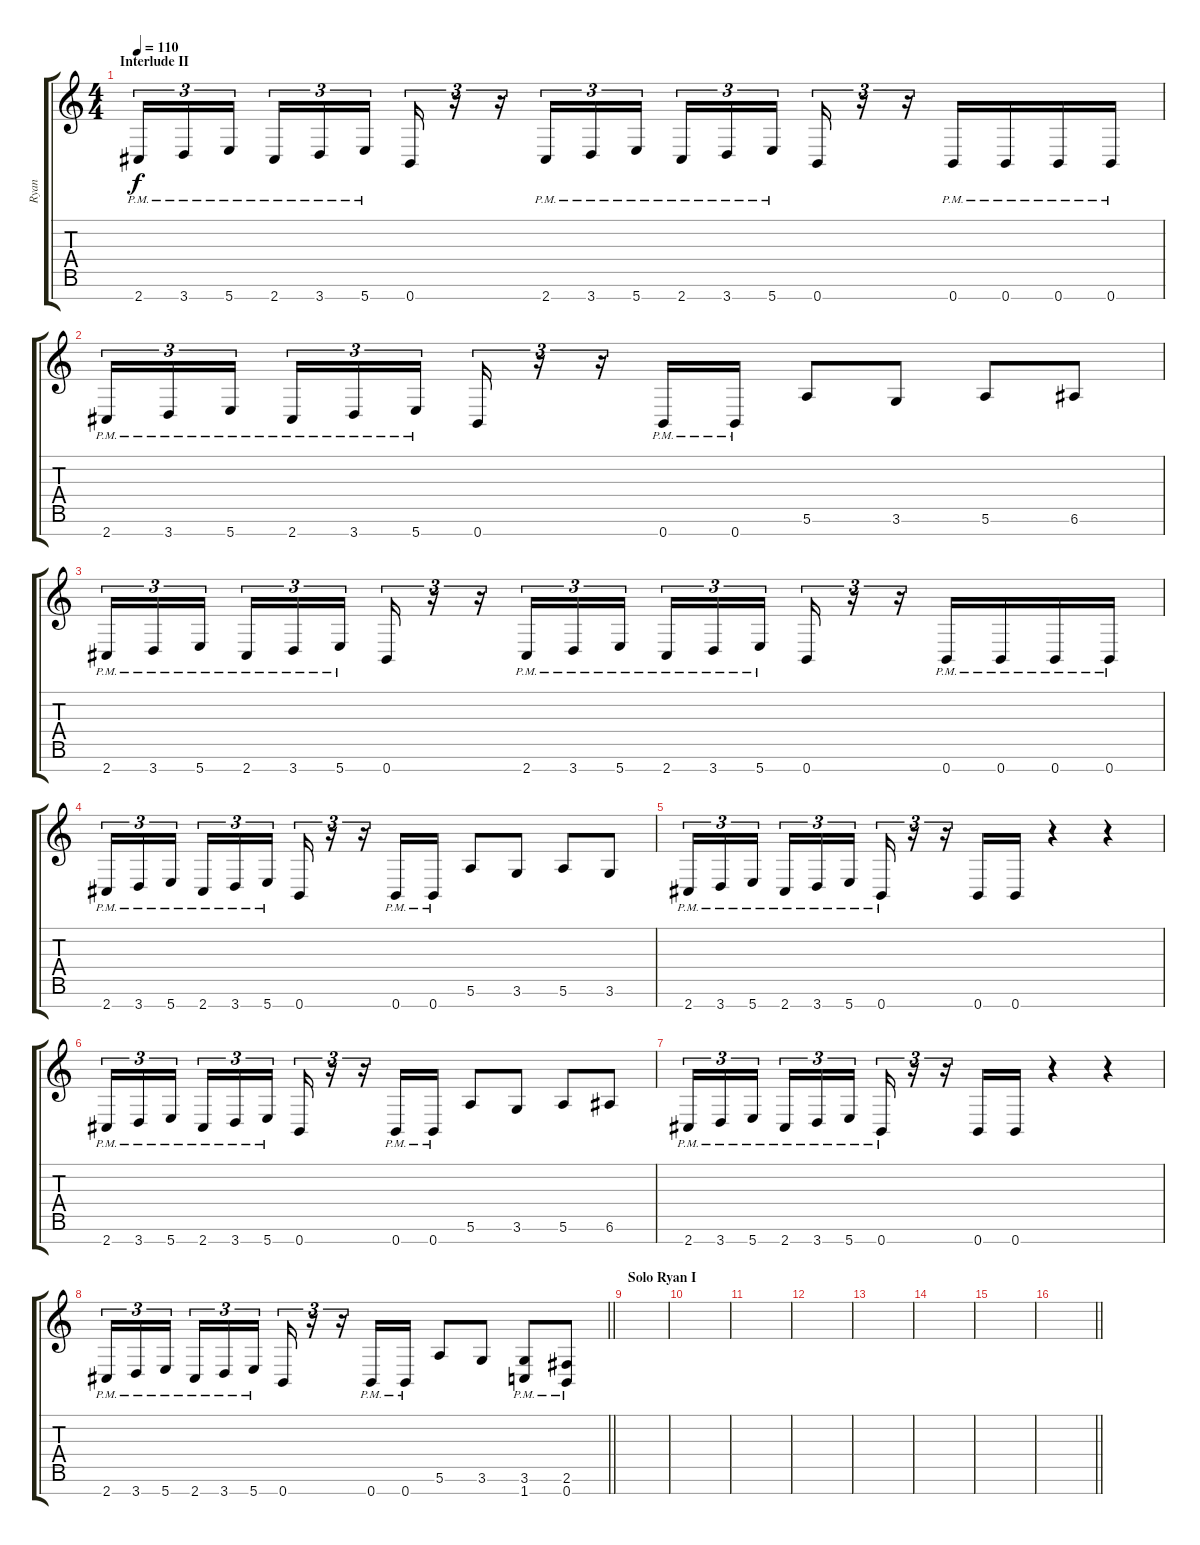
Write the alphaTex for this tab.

\track ("Ryan" "Ryan") {instrument distortionguitar}
\staff {score tabs}
\tuning (E4 B3 G3 D3 A2 E2 B1) {hide}
\ts (4 4)
\section ("" "Interlude II")
\tempo 110
\clef g2
\ks c
2.7{pm}.16{tu (3 2) dy f} 3.7{pm}.16{tu (3 2)} 5.7{pm}.16{tu (3 2) beam splitsecondary} 2.7{pm}.16{tu (3 2)} 3.7{pm}.16{tu (3 2)} 5.7{pm}.16{tu (3 2)} 0.7.16{tu (3 2)} r.16{tu (3 2)} r.16{tu (3 2)} 2.7{pm}.16{tu (3 2)} 3.7{pm}.16{tu (3 2)} 5.7{pm}.16{tu (3 2)} 2.7{pm}.16{tu (3 2)} 3.7{pm}.16{tu (3 2)} 5.7{pm}.16{tu (3 2) beam splitsecondary} 0.7.16{tu (3 2)} r.16{tu (3 2)} r.16{tu (3 2)} 0.7{pm}.16 0.7{pm}.16 0.7{pm}.16 0.7{pm}.16 |
2.7{pm}.16{tu (3 2)} 3.7{pm}.16{tu (3 2)} 5.7{pm}.16{tu (3 2) beam splitsecondary} 2.7{pm}.16{tu (3 2)} 3.7{pm}.16{tu (3 2)} 5.7{pm}.16{tu (3 2)} 0.7.16{tu (3 2)} r.16{tu (3 2)} r.16{tu (3 2)} 0.7{pm}.16 0.7{pm}.16 5.6.8 3.6.8 5.6.8 6.6.8 |
2.7{pm}.16{tu (3 2)} 3.7{pm}.16{tu (3 2)} 5.7{pm}.16{tu (3 2) beam splitsecondary} 2.7{pm}.16{tu (3 2)} 3.7{pm}.16{tu (3 2)} 5.7{pm}.16{tu (3 2)} 0.7.16{tu (3 2)} r.16{tu (3 2)} r.16{tu (3 2)} 2.7{pm}.16{tu (3 2)} 3.7{pm}.16{tu (3 2)} 5.7{pm}.16{tu (3 2)} 2.7{pm}.16{tu (3 2)} 3.7{pm}.16{tu (3 2)} 5.7{pm}.16{tu (3 2) beam splitsecondary} 0.7.16{tu (3 2)} r.16{tu (3 2)} r.16{tu (3 2)} 0.7{pm}.16 0.7{pm}.16 0.7{pm}.16 0.7{pm}.16 |
2.7{pm}.16{tu (3 2)} 3.7{pm}.16{tu (3 2)} 5.7{pm}.16{tu (3 2) beam splitsecondary} 2.7{pm}.16{tu (3 2)} 3.7{pm}.16{tu (3 2)} 5.7{pm}.16{tu (3 2)} 0.7.16{tu (3 2)} r.16{tu (3 2)} r.16{tu (3 2)} 0.7{pm}.16 0.7{pm}.16 5.6.8 3.6.8 5.6.8 3.6.8 |
2.7{pm}.16{tu (3 2)} 3.7{pm}.16{tu (3 2)} 5.7{pm}.16{tu (3 2) beam splitsecondary} 2.7{pm}.16{tu (3 2)} 3.7{pm}.16{tu (3 2)} 5.7{pm}.16{tu (3 2)} 0.7{pm}.16{tu (3 2)} r.16{tu (3 2)} r.16{tu (3 2)} 0.7.16 0.7.16 r.4 r.4 |
2.7{pm}.16{tu (3 2)} 3.7{pm}.16{tu (3 2)} 5.7{pm}.16{tu (3 2) beam splitsecondary} 2.7{pm}.16{tu (3 2)} 3.7{pm}.16{tu (3 2)} 5.7{pm}.16{tu (3 2)} 0.7.16{tu (3 2)} r.16{tu (3 2)} r.16{tu (3 2)} 0.7{pm}.16 0.7{pm}.16 5.6.8 3.6.8 5.6.8 6.6.8 |
2.7{pm}.16{tu (3 2)} 3.7{pm}.16{tu (3 2)} 5.7{pm}.16{tu (3 2) beam splitsecondary} 2.7{pm}.16{tu (3 2)} 3.7{pm}.16{tu (3 2)} 5.7{pm}.16{tu (3 2)} 0.7{pm}.16{tu (3 2)} r.16{tu (3 2)} r.16{tu (3 2)} 0.7.16 0.7.16 r.4 r.4 |
\barLineRight lightlight
2.7{pm}.16{tu (3 2)} 3.7{pm}.16{tu (3 2)} 5.7{pm}.16{tu (3 2) beam splitsecondary} 2.7{pm}.16{tu (3 2)} 3.7{pm}.16{tu (3 2)} 5.7{pm}.16{tu (3 2)} 0.7.16{tu (3 2)} r.16{tu (3 2)} r.16{tu (3 2)} 0.7{pm}.16 0.7{pm}.16 5.6.8 3.6.8 (3.6{pm} 1.7{pm}).8 (2.6{pm} 0.7{pm}).8 |
\section ("" "Solo Ryan I")
|
|
|
|
|
|
|
\barLineRight lightlight
